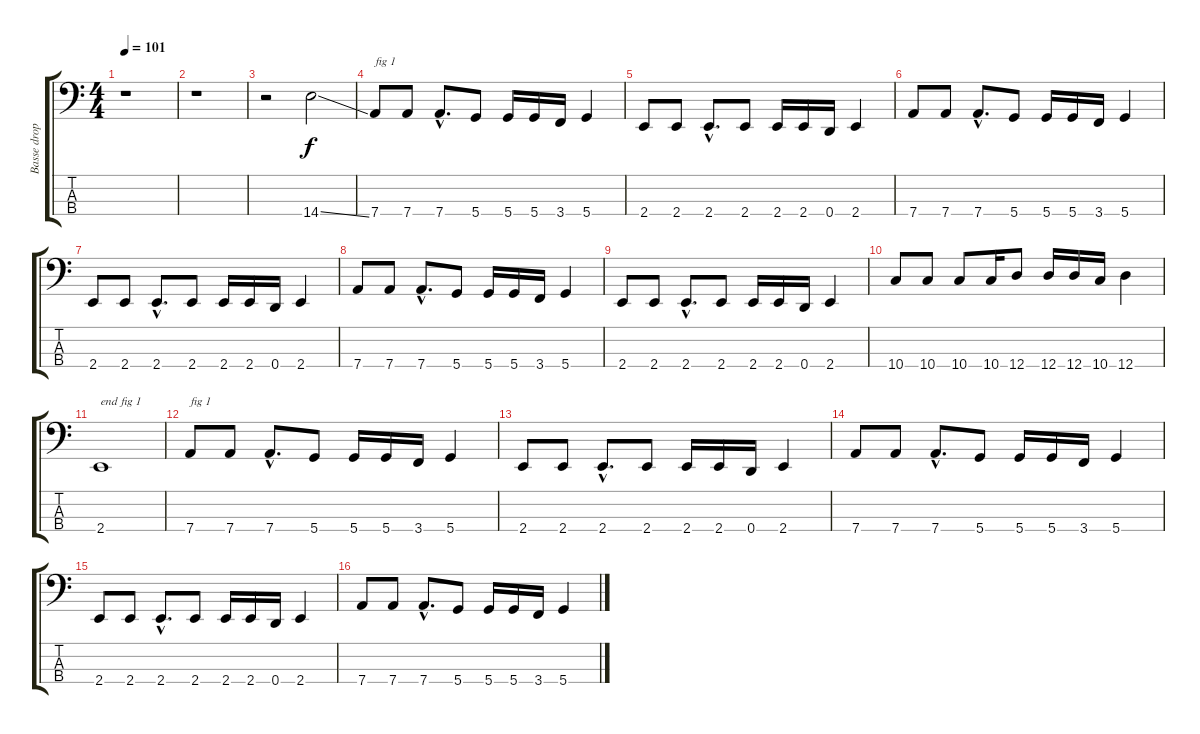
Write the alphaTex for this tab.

\track ("Basse dropped D" "Basse drop") {instrument electricbasspick}
\staff {score tabs}
\tuning (G2 D2 A1 D1) {hide}
\ts (4 4)
\tempo 101
\clef f4
\ks c
r.1{dy f instrument electricbasspick} |
r.1 |
r.2 14.4{ss}.2 |
7.4.8{txt "fig 1"} 7.4.8 7.4{hac}.8{d} 5.4.8 5.4.16 5.4.16 3.4.16 5.4.4 |
2.4.8 2.4.8 2.4{hac}.8{d} 2.4.8 2.4.16 2.4.16 0.4.16 2.4.4 |
7.4.8 7.4.8 7.4{hac}.8{d} 5.4.8 5.4.16 5.4.16 3.4.16 5.4.4 |
2.4.8 2.4.8 2.4{hac}.8{d} 2.4.8 2.4.16 2.4.16 0.4.16 2.4.4 |
7.4.8 7.4.8 7.4{hac}.8{d} 5.4.8 5.4.16 5.4.16 3.4.16 5.4.4 |
2.4.8 2.4.8 2.4{hac}.8{d} 2.4.8 2.4.16 2.4.16 0.4.16 2.4.4 |
10.4.8 10.4.8 10.4.8 10.4.16 12.4.8 12.4.16 12.4.16 10.4.16 12.4.4 |
2.4.1{txt "end fig 1"} |
7.4.8{txt "fig 1"} 7.4.8 7.4{hac}.8{d} 5.4.8 5.4.16 5.4.16 3.4.16 5.4.4 |
2.4.8 2.4.8 2.4{hac}.8{d} 2.4.8 2.4.16 2.4.16 0.4.16 2.4.4 |
7.4.8 7.4.8 7.4{hac}.8{d} 5.4.8 5.4.16 5.4.16 3.4.16 5.4.4 |
2.4.8 2.4.8 2.4{hac}.8{d} 2.4.8 2.4.16 2.4.16 0.4.16 2.4.4 |
7.4.8 7.4.8 7.4{hac}.8{d} 5.4.8 5.4.16 5.4.16 3.4.16 5.4.4
